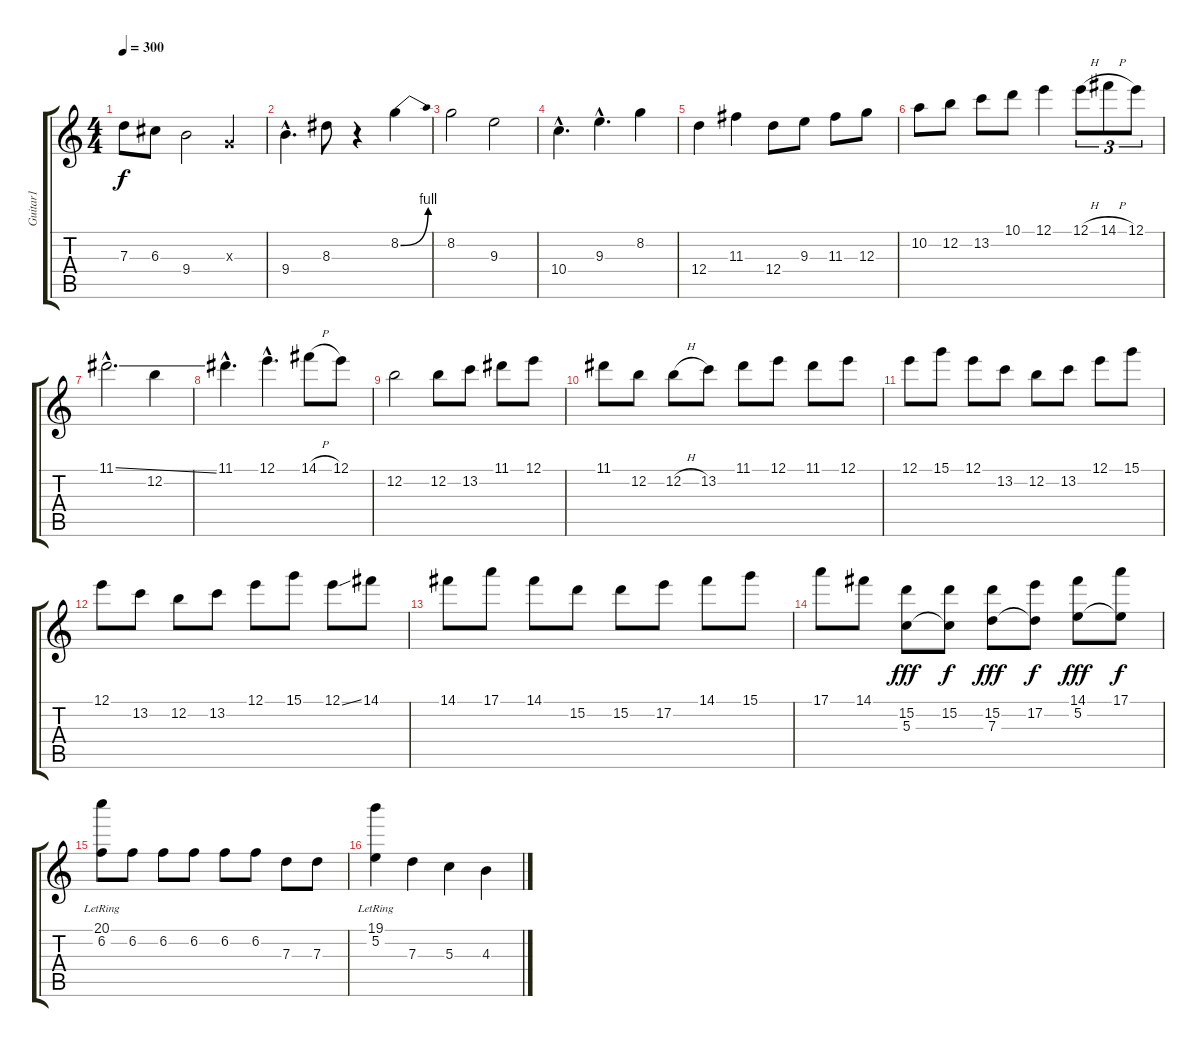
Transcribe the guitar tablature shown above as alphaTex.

\track ("Guitar1" "Guitar1") {instrument overdrivenguitar}
\staff {score tabs}
\tuning (E4 B3 G3 D3 A2 E2) {hide}
\ts (4 4)
\tempo 300
\clef g2
\ks c
7.3.8{dy f} 6.3.8 9.4.2 0.3{x}.4 |
9.4{hac}.4{d} 8.3.8 r.4 8.2{be (bend 0 0 60 4)}.4 |
8.2.2 9.3.2 |
10.4{hac}.4{d} 9.3{hac}.4{d} 8.2.4 |
12.4.4 11.3.4 12.4.8 9.3.8 11.3.8 12.3.8 |
10.2.8 12.2.8 13.2.8 10.1.8 12.1.4 12.1{h}.8{tu (3 2)} 14.1{h}.8{tu (3 2)} 12.1.8{tu (3 2)} |
11.1{ss hac}.2{d} 12.2.4 |
11.1{hac}.4{d} 12.1{hac}.4{d} 14.1{h}.8 12.1.8 |
12.2.2 12.2.8 13.2.8 11.1.8 12.1.8 |
11.1.8 12.2.8 12.2{h}.8 13.2.8 11.1.8 12.1.8 11.1.8 12.1.8 |
12.1.8 15.1.8 12.1.8 13.2.8 12.2.8 13.2.8 12.1.8 15.1.8 |
12.1.8 13.2.8 12.2.8 13.2.8 12.1.8 15.1.8 12.1{ss}.8 14.1.8 |
14.1.8 17.1.8 14.1.8 15.2.8 15.2.8 17.2.8 14.1.8 15.1.8 |
17.1.8 14.1.8 (15.2 5.3).8{dy fff} (15.2 5.3{t}).8{dy f} (15.2 7.3).8{dy fff} (17.2 7.3{t}).8{dy f} (14.1 5.2).8{dy fff} (17.1 5.2{t}).8{dy f} |
(20.1{lr} 6.2).8 6.2.8 6.2.8 6.2.8 6.2.8 6.2.8 7.3.8 7.3.8 |
(19.1{lr} 5.2).4 7.3.4 5.3.4 4.3.4
